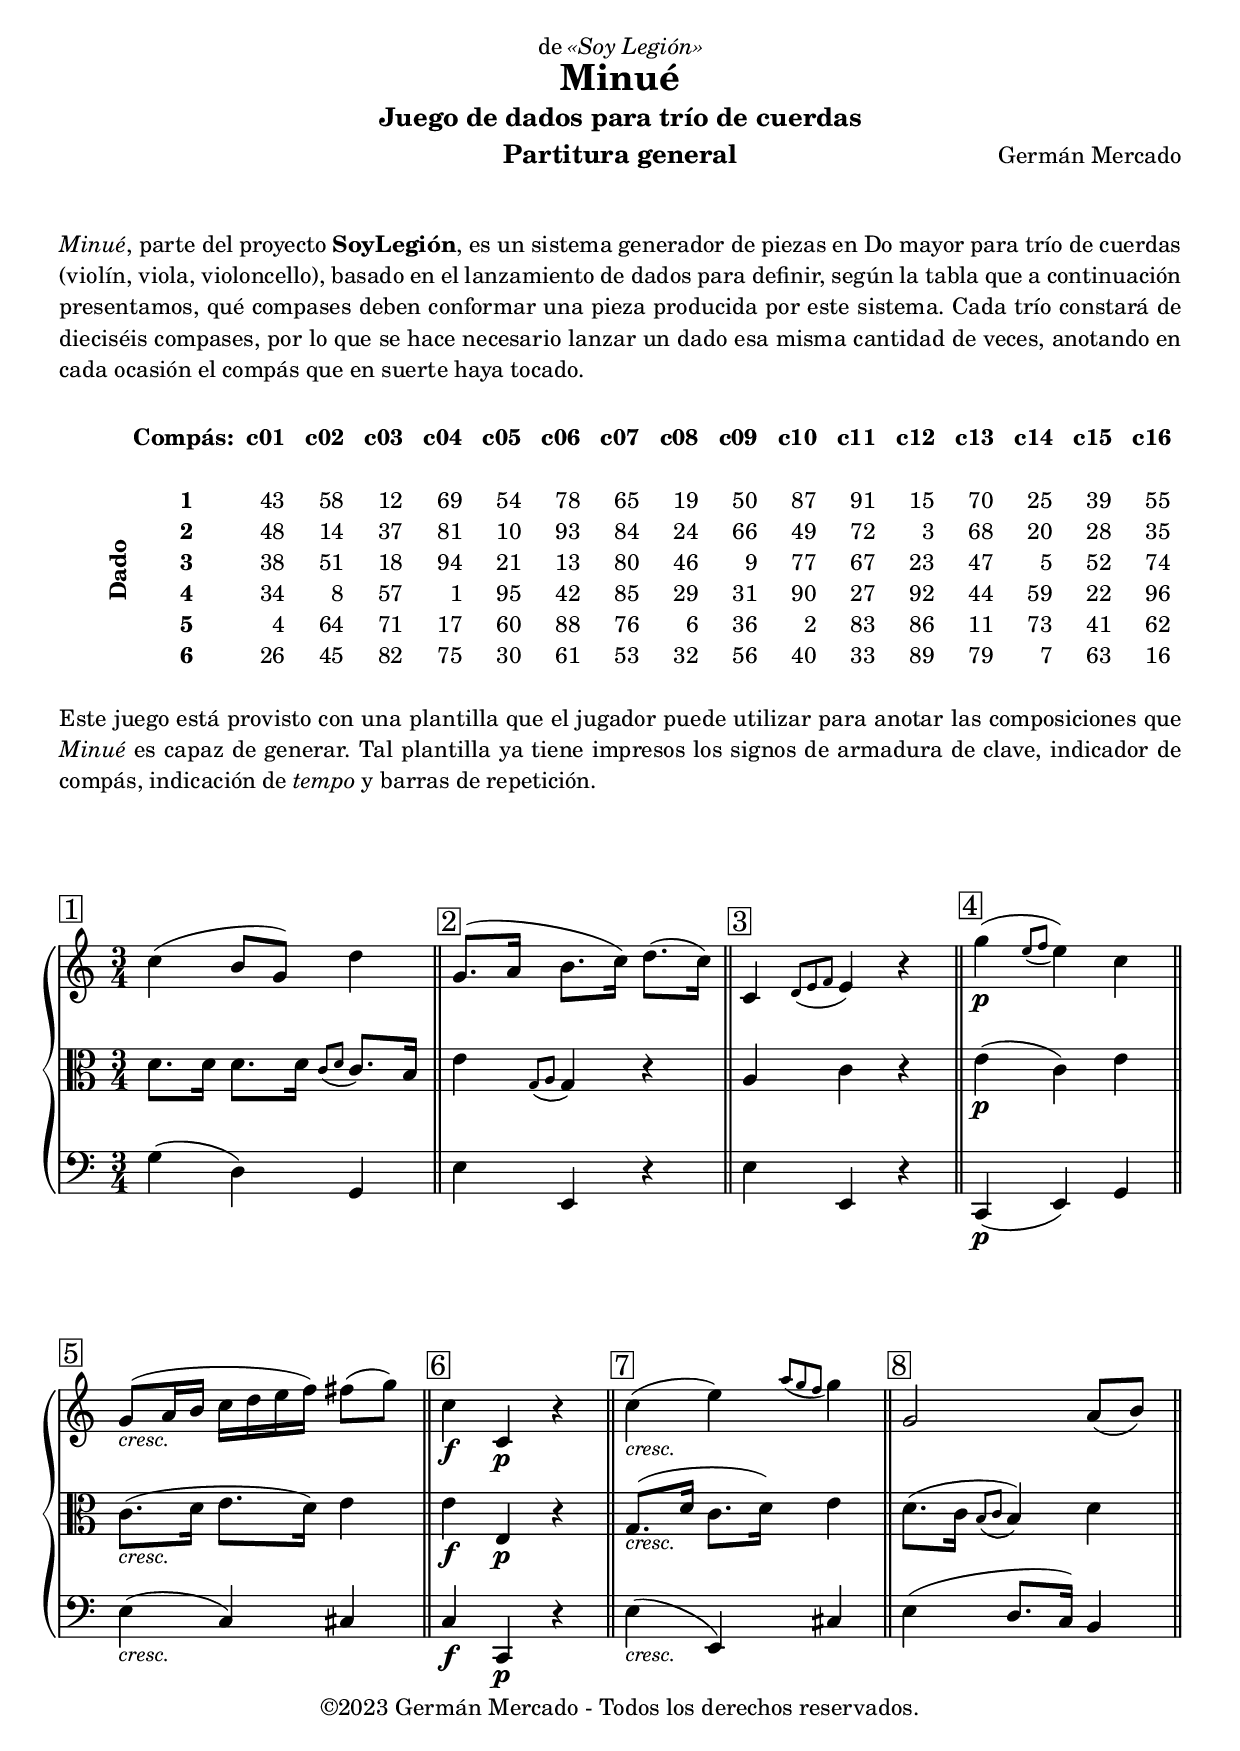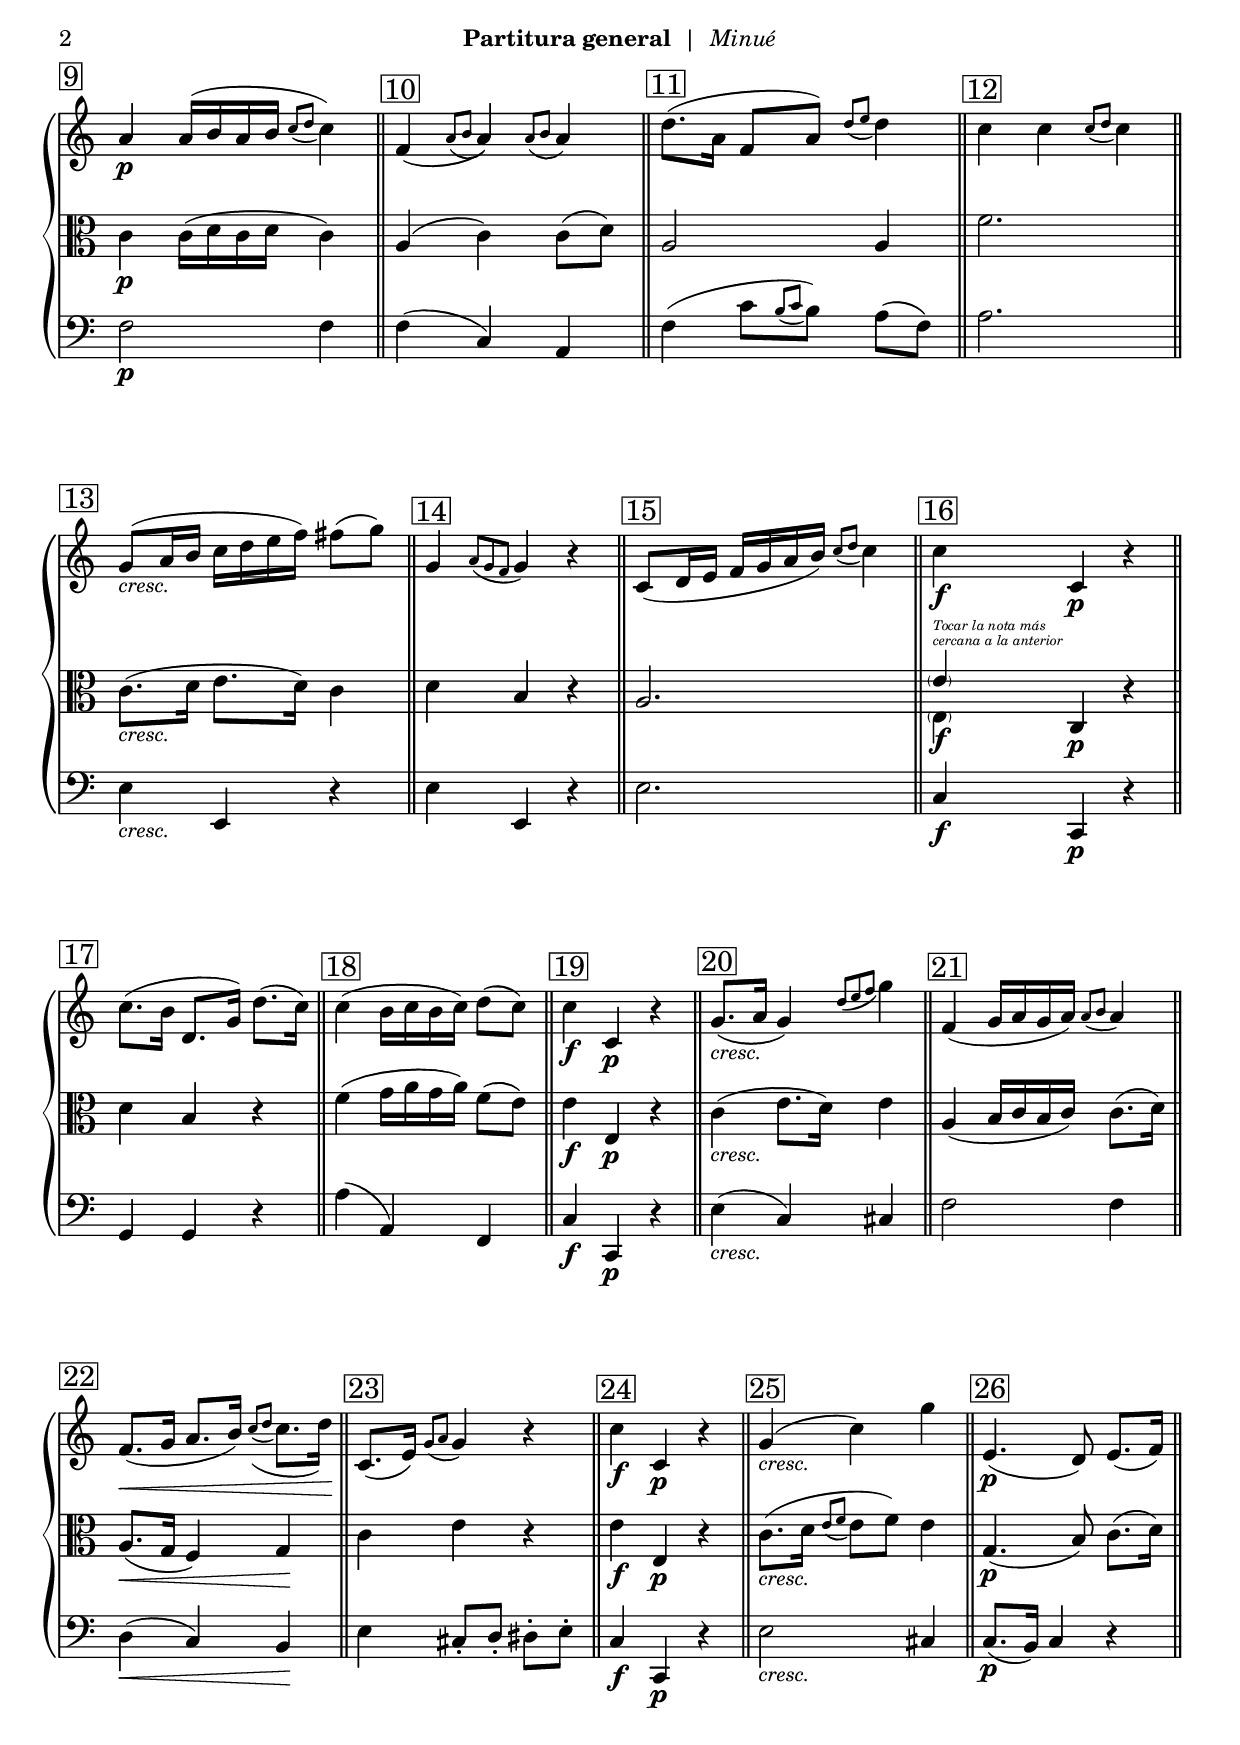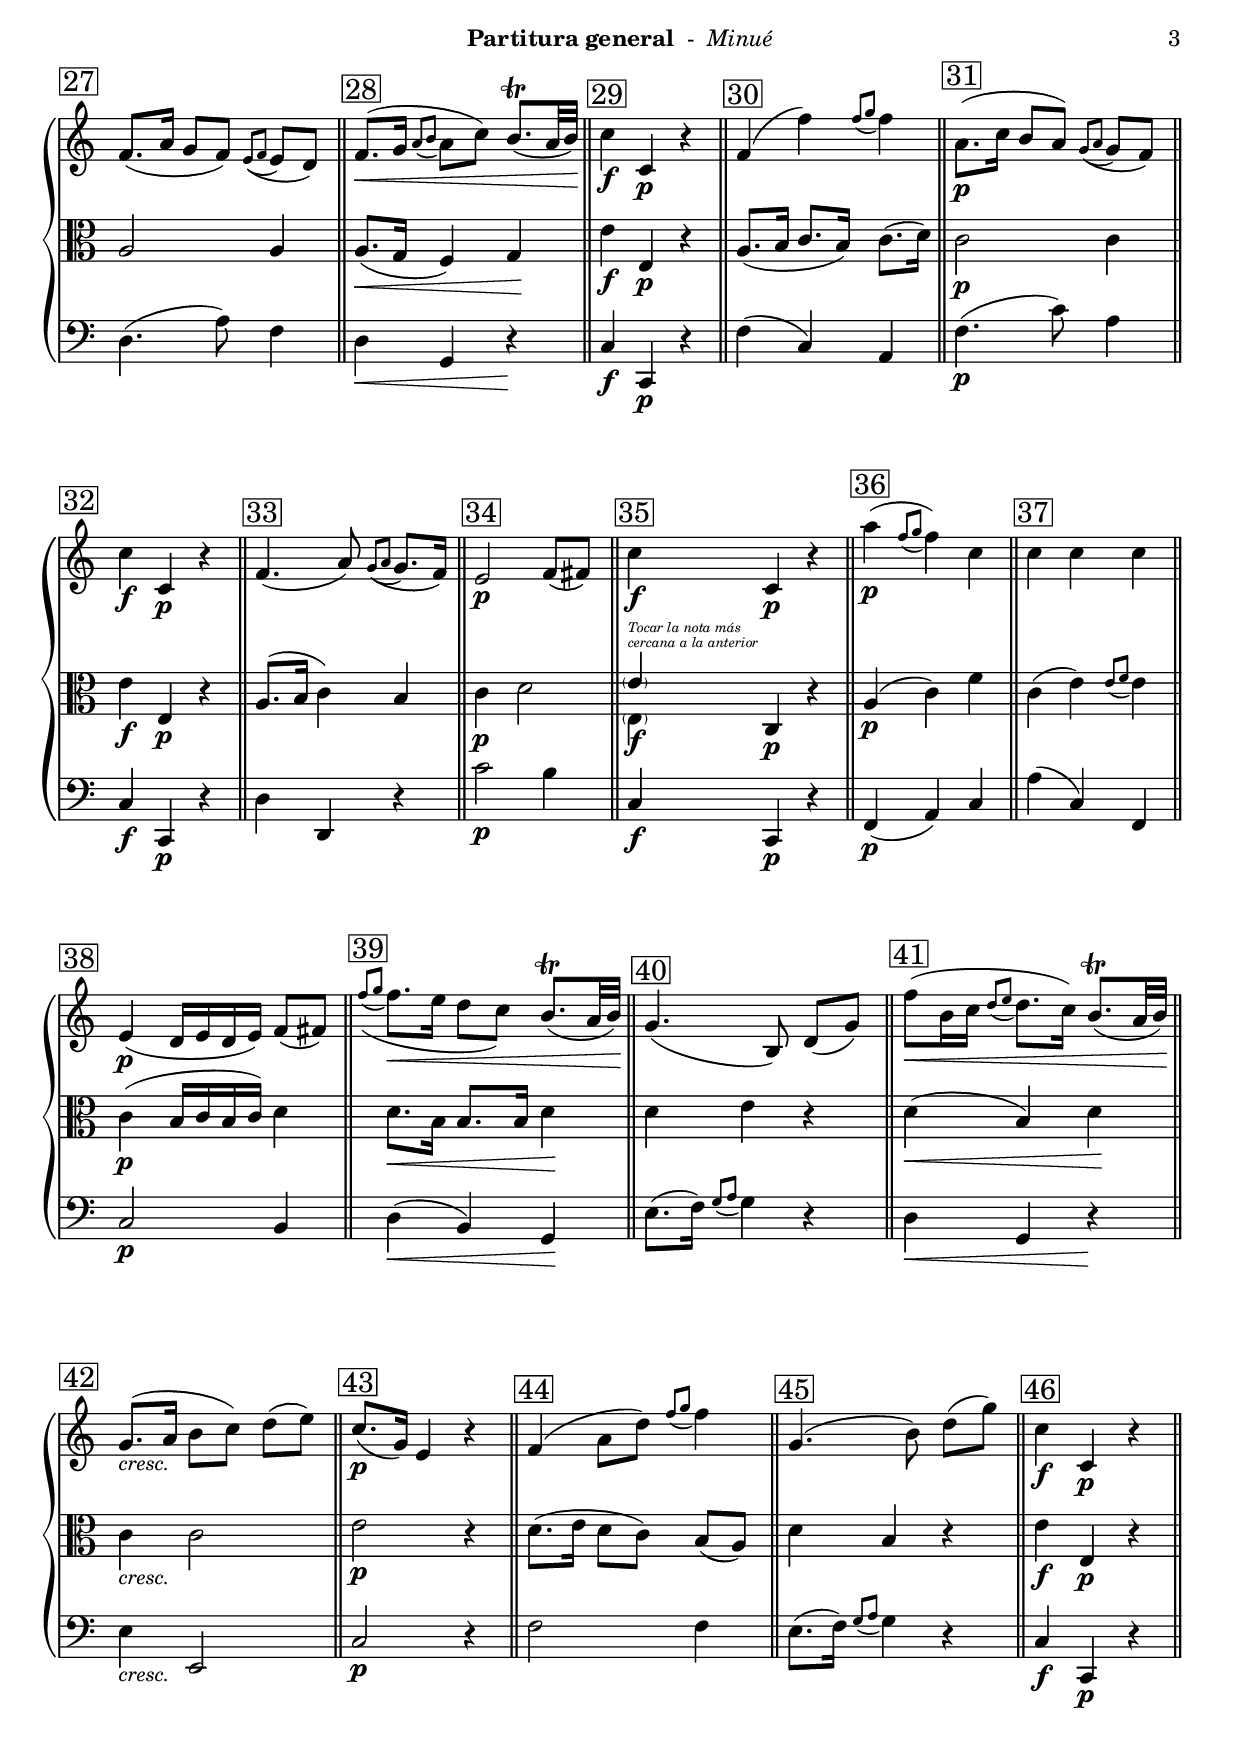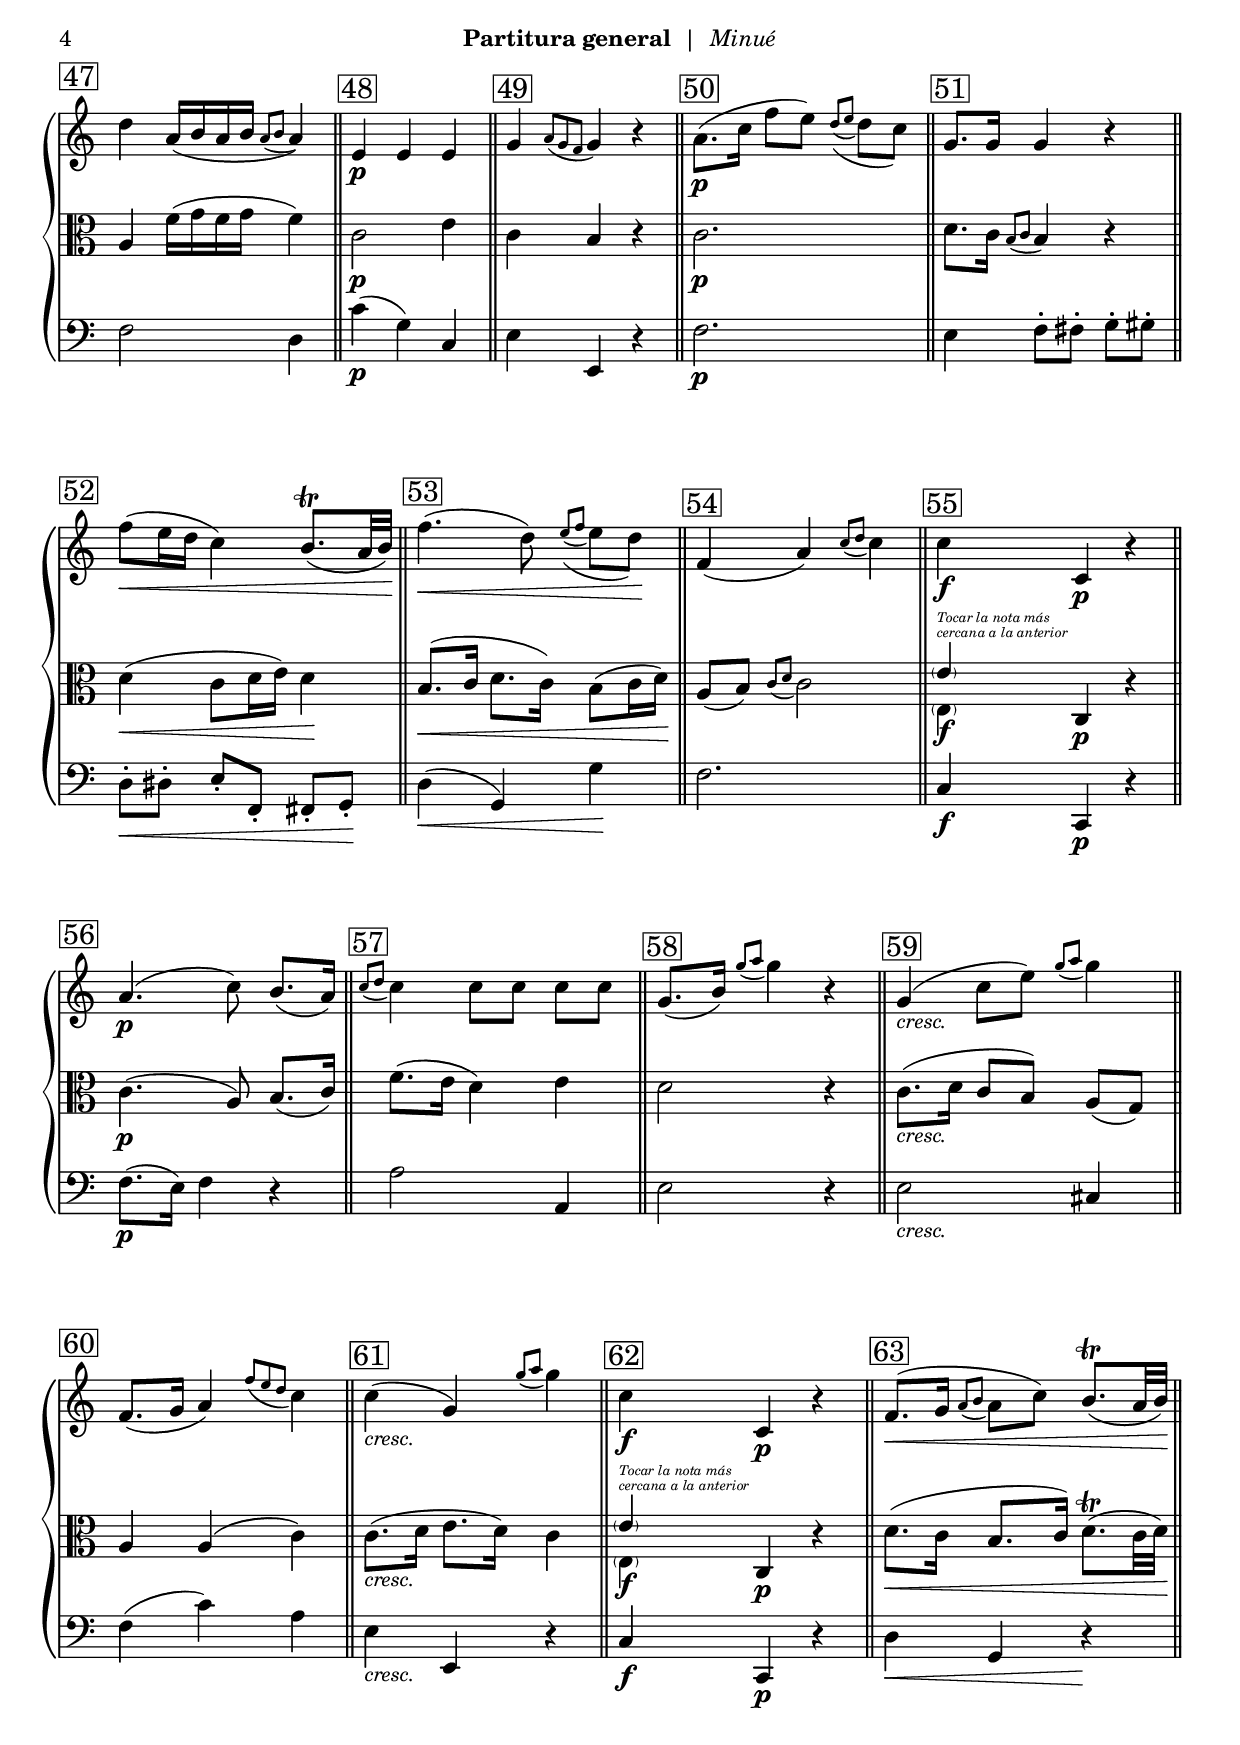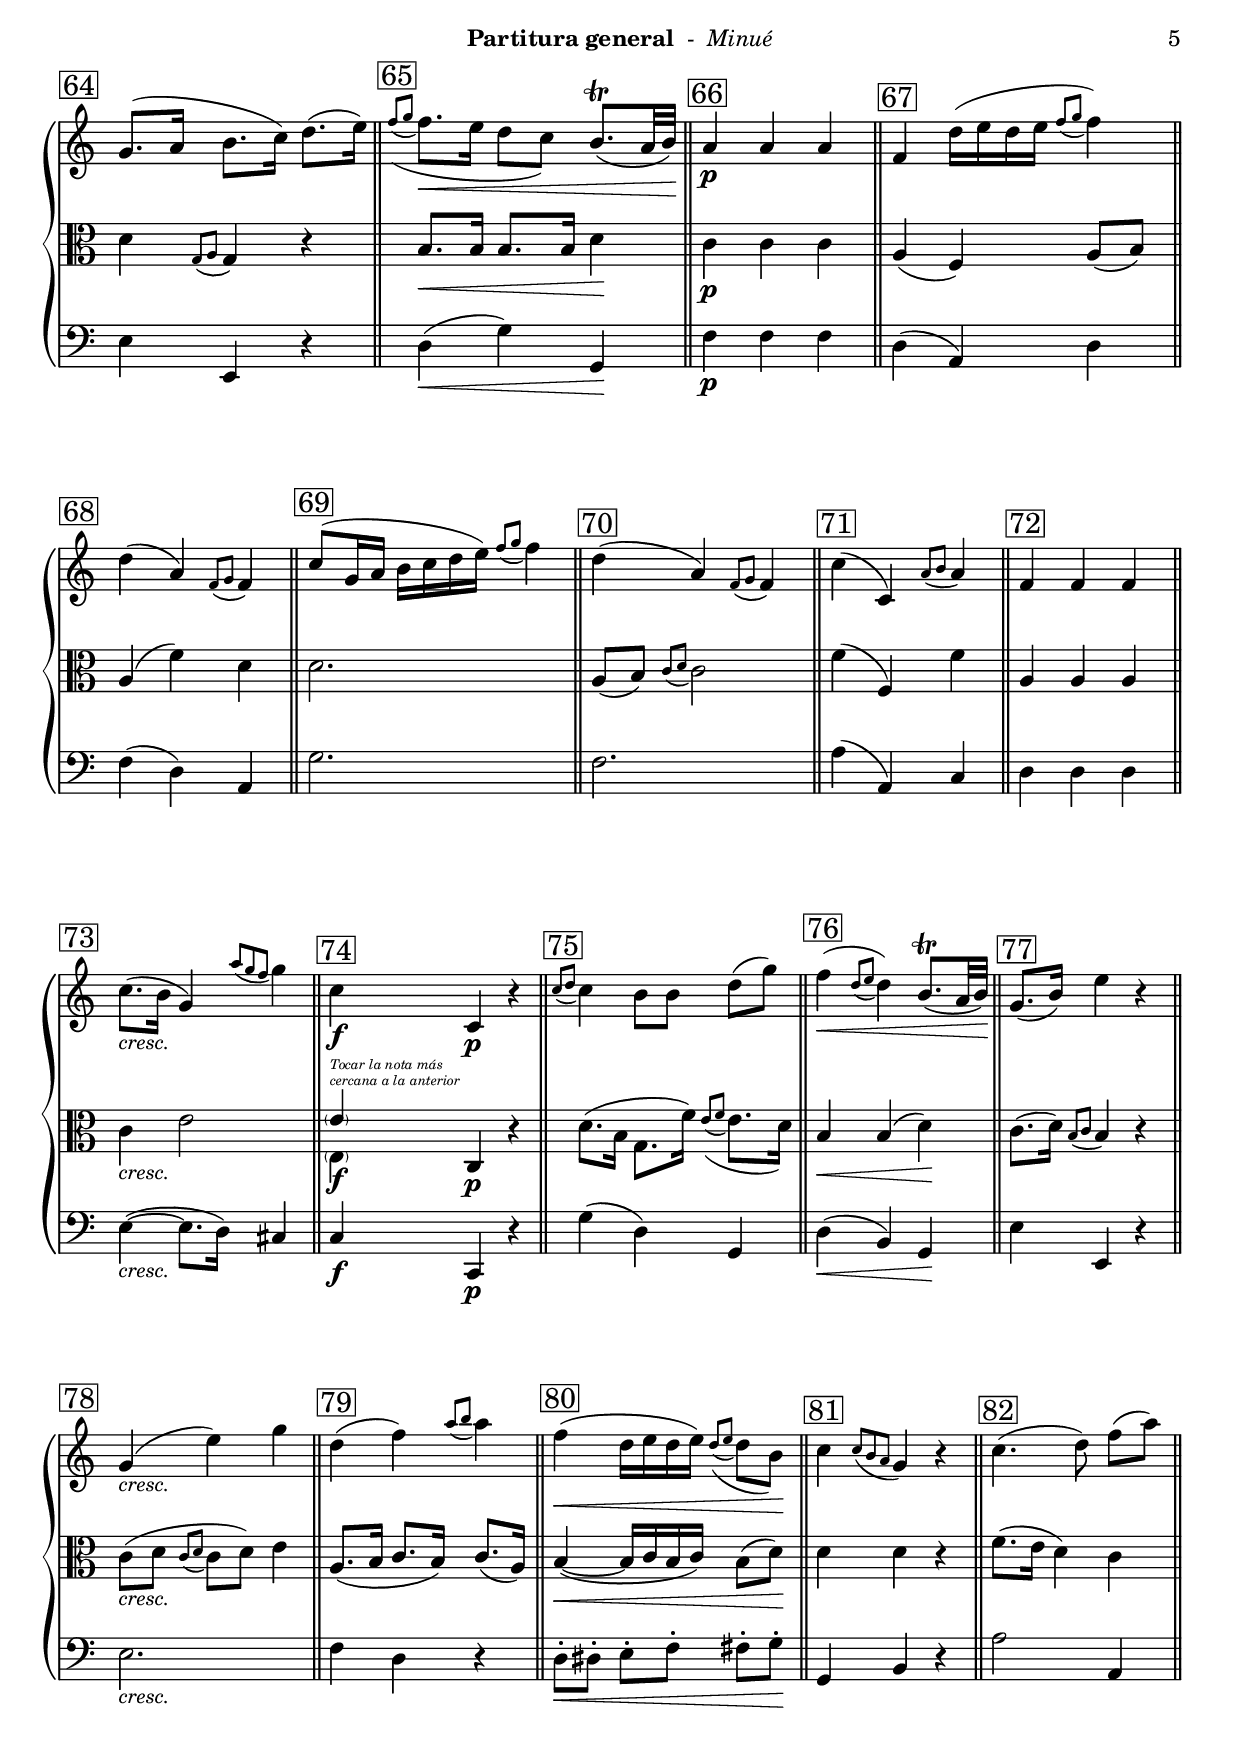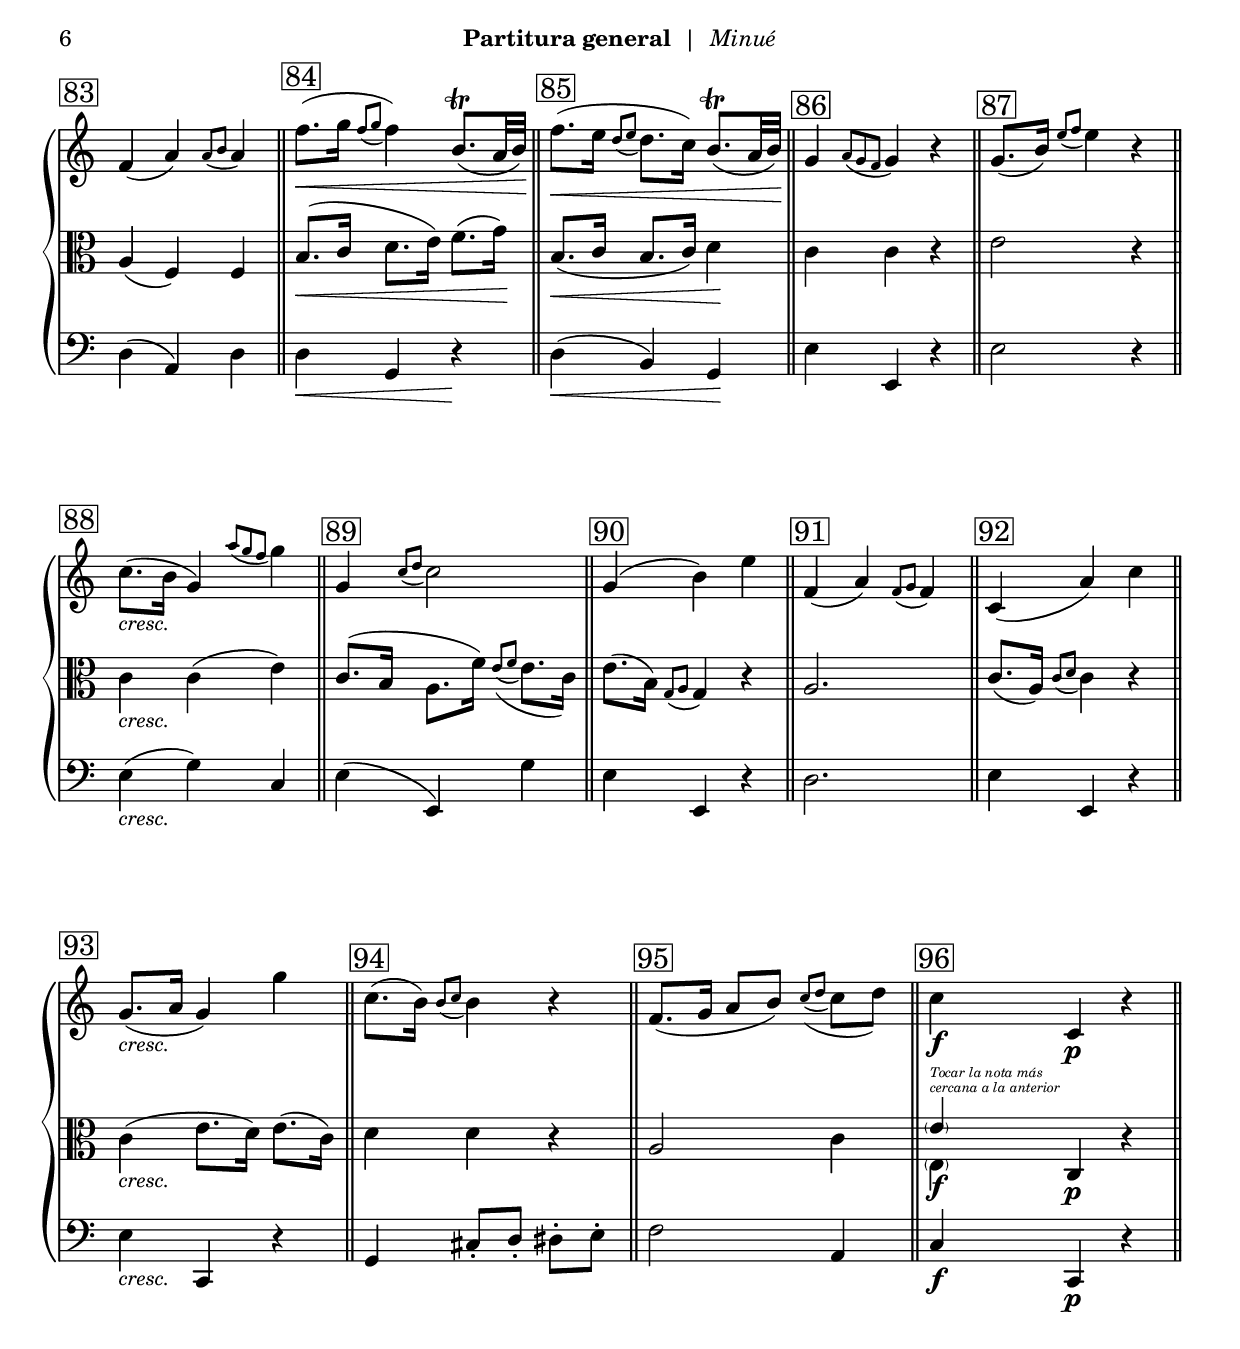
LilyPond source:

\version "2.21.80"
\pointAndClickOff

\version "2.21.80"

violin = {
  \clef "treble" \key c \major \time 3/4
  %compás 1
  c''4 (  b'8  g'8 )  d''4
  g'8. (  a'16  b'8.  c''16 ) d''8. (  c''16 )
  c'4 \acciaccatura {  d'8  e'8  f'8 } e'4 r4
  g''4 ( -\p \acciaccatura {  e''8  f''8 } e''4 )  c''4
  %compás 5
  g'8 ( -\markup{ \small\italic {cresc.} }  a'16 b'16  c''16  d''16  e''16 f''16 )  fis''8 (  g''8 )
  c''4 -\f  c'4 -\p r4
  c''4 ( -\markup{ \small\italic {cresc.} }  e''4 ) \acciaccatura {  a''8  g''8  f''8 }  g''4
  g'2  a'8 (  b'8 )
  a'4 -\p  a'16 (  b'16  a'16  b'16 \acciaccatura {  c''8  d''8 }  c''4 )
  %compás 10
  f'4 ( \acciaccatura {  a'8  b'8 }  a'4 ) \acciaccatura {  a'8  b'8 }  a'4
  d''8. (  a'16  f'8  a'8 ) \acciaccatura {  d''8  e''8 }  d''4
  c''4  c''4 \acciaccatura { c''8  d''8 }  c''4
  g'8 ( -\markup{ \small\italic {cresc.} }  a'16 b'16  c''16  d''16  e''16 f''16 )  fis''8 (  g''8 )
  g'4 \acciaccatura {  a'8  g'8  f'8 } g'4 r4
  %compás 15
  c'8 (  d'16  e'16  f'16  g'16 a'16  b'16 ) \acciaccatura { c''8  d''8 }  c''4
  c''4 -\f  c'4 -\p r4
  c''8. (  b'16  d'8.  g'16 ) d''8. (  c''16 )
  c''4 (  b'16  c''16  b'16 c''16 )  d''8 (  c''8 )
  c''4 -\f  c'4 -\p r4
  %compás 20
  g'8. ( -\markup{ \small\italic {cresc.} }  a'16 g'4 ) \acciaccatura { d''8  e''8  f''8 }  g''4
  f'4 (  g'16  a'16  g'16  a'16 ) \acciaccatura {  a'8  b'8 }  a'4
  f'8. ( -\<  g'16  a'8.  b'16 ) \acciaccatura {  c''8 (  d''8 }  c''8. d''16 ) -\!
  c'8. (  e'16 ) \acciaccatura {  g'8  a'8 }  g'4 r4
  c''4 -\f  c'4 -\p r4
  %compás 25
  g'4 ( -\markup{ \small\italic {cresc.} }  c''4 )  g''4
  e'4. ( -\p  d'8 )  e'8. (  f'16 )
  f'8. (  a'16  g'8  f'8 ) \acciaccatura {  e'8 (  f'8 }  e'8  d'8 )
  f'8. ( -\<  g'16 \acciaccatura { a'8 b'8 }  a'8  c''8 )  b'8.\trill (  a'32 b'32 ) -\!
  c''4 -\f  c'4 -\p r4
  %compás 30
  f'4 (  f''4 ) \acciaccatura { f''8 g''8 }  f''4
  a'8. ( -\p  c''16  b'8  a'8 ) \acciaccatura {  g'8 (  a'8 }  g'8  f'8 )
  c''4 -\f  c'4 -\p r4
  f'4. (  a'8 ) \acciaccatura { g'8 ( a'8 }  g'8.  f'16 )
  e'2 -\p  f'8 (  fis'8 )
  %compás 35
  c''4 -\f  c'4 -\p r4
  a''4 ( -\p \acciaccatura {  f''8  g''8 } f''4 )  c''4
  c''4  c''4  c''4
  e'4 ( -\p  d'16  e'16  d'16  e'16 )  f'8 (  fis'8 )
  \acciaccatura {  f''8 (  g''8 }  f''8. -\< e''16  d''8  c''8 )  b'8.\trill ( a'32  b'32 ) -\!
  %compás 40
  g'4. (  b8 )  d'8 (  g'8 )
  f''8 ( -\<  b'16  c''16 \acciaccatura { d''8  e''8 }  d''8.  c''16 ) b'8.\trill (  a'32  b'32 ) -\!
  g'8. ( -\markup{ \small\italic {cresc.} }  a'16  b'8  c''8 )  d''8 (  e''8 )
  c''8. ( -\p  g'16 )  e'4 r4
  f'4 (  a'8  d''8 ) \acciaccatura { f''8  g''8 }  f''4
  %compás 45
  g'4. (  b'8 )  d''8 (  g''8 )
  c''4 -\f  c'4 -\p r4
  d''4  a'16 (  b'16  a'16  b'16 \acciaccatura {  a'8  b'8 }  a'4 )
  e'4 -\p  e'4  e'4
  g'4 \acciaccatura {  a'8  g'8  f'8 } g'4 r4
  %compás 50
  a'8. ( -\p  c''16  f''8  e''8 ) \acciaccatura {  d''8 (  e''8 }  d''8 c''8 )
  g'8.  g'16  g'4 r4
  f''8 ( -\<  e''16  d''16  c''4 )  b'8.\trill (  a'32  b'32 ) -\!
  f''4. ( -\<  d''8 ) \acciaccatura { e''8 (  f''8 }  e''8  d''8 ) -\!
  f'4 (  a'4 ) \acciaccatura { c''8  d''8 }  c''4
  %compás 55
  c''4 -\f  c'4 -\p r4
  a'4. ( -\p  c''8 )  b'8. (  a'16 )
  \acciaccatura {  c''8  d''8 }  c''4  c''8  c''8  c''8  c''8
  g'8. (  b'16 ) \acciaccatura { g''8  a''8 }  g''4 r4
  g'4 ( -\markup{ \small\italic {cresc.} }  c''8  e''8 ) \acciaccatura {  g''8  a''8 }  g''4
  %compás 60
  f'8. (  g'16  a'4 ) \acciaccatura { f''8  e''8  d''8 }  c''4
  c''4 ( -\markup{ \small\italic {cresc.} }  g'4 ) \acciaccatura {  g''8  a''8 }  g''4
  c''4 -\f  c'4 -\p r4
  f'8. ( -\<  g'16 \acciaccatura { a'8 b'8 }  a'8  c''8 )  b'8.\trill (  a'32  b'32 ) -\!
  g'8. (  a'16  b'8.  c''16 ) d''8. (  e''16 )
  %compás 65
  \acciaccatura {  f''8 (  g''8 }  f''8. -\< e''16  d''8  c''8 )  b'8.\trill ( a'32  b'32 ) -\!
  a'4 -\p  a'4  a'4
  f'4  d''16 (  e''16  d''16 e''16 \acciaccatura {  f''8  g''8 } f''4 )
  d''4 (  a'4 ) \acciaccatura { f'8 g'8 }  f'4
  c''8 (  g'16  a'16  b'16 c''16  d''16  e''16 ) \acciaccatura { f''8 g''8 }  f''4
  %compás 70
  d''4 (  a'4 ) \acciaccatura { f'8 g'8 }  f'4
  c''4 (  c'4 ) \acciaccatura { a'8 b'8 }  a'4
  f'4  f'4  f'4
  c''8. ( -\markup{ \small\italic {cresc.} }  b'16 g'4 ) \acciaccatura { a''8  g''8  f''8 }  g''4
  c''4 -\f  c'4 -\p r4
  %compás 75
  \acciaccatura {  c''8  d''8 }  c''4 b'8  b'8  d''8 (  g''8 )
  f''4 ( -\< \acciaccatura {  d''8  e''8 } d''4 )  b'8.\trill (  a'32  b'32 ) -\!
  g'8. (  b'16 )  e''4 r4
  g'4 ( -\markup{ \small\italic {cresc.} }  e''4 ) g''4
  d''4 (  f''4 ) \acciaccatura { a''8 b''8 }  a''4
  %compás 80
  f''4 ( -\<  d''16  e''16  d''16 e''16 ) \acciaccatura {  d''8 (  e''8 } d''8  b'8 ) -\!
  c''4 \acciaccatura { c''8  b'8  a'8 }  g'4 r4
  c''4. (  d''8 )  f''8 (  a''8 )
  f'4 (  a'4 ) \acciaccatura { a'8  b'8 }  a'4
  f''8. ( -\<  g''16 \acciaccatura { f''8 g''8 }  f''4 )  b'8.\trill (  a'32 b'32 ) -\!
  %compás 85
  f''8. ( -\<  e''16 \acciaccatura { d''8 e''8 }  d''8.  c''16 )  b'8.\trill ( a'32  b'32 ) -\!
  g'4 \acciaccatura {  a'8  g'8  f'8 } g'4 r4
  g'8. (  b'16 ) \acciaccatura { e''8 f''8 }  e''4 r4
  c''8. ( -\markup{ \small\italic {cresc.} }  b'16 g'4 ) \acciaccatura { a''8  g''8  f''8 }  g''4
  g'4 \acciaccatura {  c''8  d''8 } c''2
  %compás 90
  g'4 (  b'4 )  e''4
  f'4 (  a'4 ) \acciaccatura { f'8  g'8 }  f'4
  c'4 (  a'4 )  c''4
  g'8. ( -\markup{ \small\italic {cresc.} }  a'16 g'4 )  g''4
  c''8. (  b'16 ) \acciaccatura { b'8 c''8 }  b'4 r4
  %compás 95
  f'8. (  g'16  a'8  b'8 ) \acciaccatura {  c''8 (  d''8 }  c''8  d''8 )
  c''4 -\f  c'4 -\p r4
}

\version "2.21.80"

viola = {
  \clef "alto" \key c \major \time 3/4
  %compás 1
  d'8.  d'16  d'8.  d'16 \acciaccatura {  c'8  d'8 }  c'8.  b16
  e'4 \acciaccatura {  g8  a8 }  g4 r4
  a4  c'4 r4
  e'4 ( -\p  c'4 )  e'4
  %compás 5
  c'8. ( -\markup{ \small\italic {cresc.} }  d'16 e'8.  d'16 )  e'4
  e'4 -\f  e4 -\p r4
  g8. ( -\markup{ \small\italic {cresc.} }  d'16 c'8.  d'16 )  e'4
  d'8. (  c'16 \acciaccatura { b8 c'8 }  b4 )  d'4
  c'4 -\p  c'16 (  d'16  c'16 d'16  c'4 )
  %compás 10
  a4 (  c'4 )  c'8 (  d'8 )
  a2  a4
  f'2.
  c'8. ( -\markup{ \small\italic {cresc.} }  d'16 e'8.  d'16 )  c'4
  d'4  b4 r4
  %compás 15
  a2.
  << { \textLengthOn \parenthesize e'4_\f^\markup { \italic \magnify #0.6 "cercana a la anterior"}^\markup { \italic \magnify #0.6 "Tocar la nota más" } } \\ { \parenthesize e4 } >> c_\p r
  d'4  b4 r4
  f'4 (  g'16  a'16  g'16 a'16 )  f'8 (  e'8 )
  e'4 -\f  e4 -\p r4
  %compás 20
  c'4 ( -\markup{ \small\italic {cresc.} }  e'8. d'16 )  e'4
  a4 (  b16  c'16  b16  c'16 ) c'8. (  d'16 )
  a8. ( -\<  g16  f4 )  g4 -\!
  c'4  e'4 r4
  e'4 -\f  e4 -\p r4
  %compás 25
  c'8. ( -\markup{ \small\italic {cresc.} }  d'16 \acciaccatura {  e'8  f'8 }  e'8  f'8 )  e'4
  g4. ( -\p  b8 )  c'8. (  d'16 )
  a2  a4
  a8. ( -\<  g16  f4 )  g4 -\!
  e'4 -\f  e4 -\p r4
  %compás 30
  a8. (  b16  c'8.  b16 )  c'8. (  d'16 )
  c'2 -\p  c'4
  e'4 -\f  e4 -\p r4
  a8. (  b16  c'4 )  b4
  c'4 -\p  d'2
  %compás 35
  << { \textLengthOn \parenthesize e'4_\f^\markup { \italic \magnify #0.6 "cercana a la anterior"}^\markup { \italic \magnify #0.6 "Tocar la nota más" } } \\ { \parenthesize e4 } >> c_\p r
  a4 ( -\p  c'4 )  f'4
  c'4 (  e'4 ) \acciaccatura { e'8 f'8 }  e'4
  c'4 ( -\p  b16  c'16  b16  c'16 )  d'4
  d'8. -\<  b16  b8.  b16 d'4 -\!
  %compás 40
  d'4  e'4 r4
  d'4 ( -\<  b4 )  d'4 -\!
  c'4 -\markup{ \small\italic {cresc.} }  c'2
  e'2 -\p r4
  d'8. (  e'16  d'8  c'8 ) b8 (  a8 )
  %compás 45
  d'4  b4 r4
  e'4 -\f  e4 -\p r4
  a4  f'16 (  g'16  f'16 g'16  f'4 )
  c'2 -\p  e'4
  c'4  b4 r4
  %compás 50
  c'2. -\p
  d'8.  c'16 \acciaccatura { b8  c'8 }  b4 r4
  d'4 ( -\<  c'8  d'16  e'16 ) d'4 -\!
  b8. ( -\<  c'16  d'8.  c'16 ) b8 (  c'16  d'16 ) -\!
  a8 (  b8 ) \acciaccatura {  c'8  d'8 } c'2
  %compás 55
  << { \textLengthOn \parenthesize e'4_\f^\markup { \italic \magnify #0.6 "cercana a la anterior"}^\markup { \italic \magnify #0.6 "Tocar la nota más" } } \\ { \parenthesize e4 } >> c_\p r
  c'4. ( -\p  a8 )  b8. (  c'16 )
  f'8. (  e'16  d'4 )  e'4
  d'2 r4
  c'8. ( -\markup{ \small\italic {cresc.} }  d'16 c'8  b8 )  a8 (  g8 )
  %compás 60
  a4  a4 (  c'4 )
  c'8. ( -\markup{ \small\italic {cresc.} }  d'16  e'8.  d'16 )  c'4
  << { \textLengthOn \parenthesize e'4_\f^\markup { \italic \magnify #0.6 "cercana a la anterior"}^\markup { \italic \magnify #0.6 "Tocar la nota más" } } \\ { \parenthesize e4 } >> c_\p r
  d'8. ( -\<  c'16  b8.  c'16 ) d'8.\trill (  c'32  d'32 ) -\!
  d'4 \acciaccatura {  g8  a8 }  g4 r4
  %compás 65
  b8. -\<  b16  b8.  b16  d'4 -\!
  c'4 -\p  c'4  c'4
  a4 (  f4 )  a8 (  b8 )
  a4 (  f'4 )  d'4
  d'2.
  %compás 70
  a8 (  b8 ) \acciaccatura {  c'8  d'8 } c'2
  f'4 (  f4 )  f'4
  a4  a4  a4
  c'4 -\markup{ \small\italic {cresc.} }  e'2
  << { \textLengthOn \parenthesize e'4_\f^\markup { \italic \magnify #0.6 "cercana a la anterior"}^\markup { \italic \magnify #0.6 "Tocar la nota más" } } \\ { \parenthesize e4 } >> c_\p r
  %compás 75
  d'8. (  b16  g8.  f'16 ) \acciaccatura {  e'8 (  f'8 }  e'8. d'16 )
  b4 -\<  b4 (  d'4 ) -\!
  c'8. (  d'16 ) \acciaccatura { b8 c'8 }  b4 r4
  c'8 ( -\markup{ \small\italic {cresc.} }  d'8 \acciaccatura {  c'8  d'8 }  c'8  d'8 )  e'4
  a8. (  b16  c'8.  b16 )  c'8. ( a16 )
  %compás 80
  b4 ( ~ -\<  b16  c'16  b16  c'16 )  b8 (  d'8 ) -\!
  d'4  d'4 r4
  f'8. (  e'16  d'4 )  c'4
  a4 (  f4 )  f4
  b8. ( -\<  c'16  d'8.  e'16 ) f'8. (  g'16 ) -\!
  %compás 85
  b8. ( -\<  c'16  b8.  c'16 ) d'4 -\!
  c'4  c'4 r4
  e'2 r4
  c'4 -\markup{ \small\italic {cresc.} }  c'4 ( e'4 )
  c'8. (  b16  a8.  f'16 ) \acciaccatura {  e'8 (  f'8 }  e'8. c'16 )
  %compás 90
  e'8. (  b16 ) \acciaccatura { g8 a8 }  g4 r4
  a2.
  c'8. (  a16 ) \acciaccatura { c'8  d'8 }  c'4 r4
  c'4 ( -\markup{ \small\italic {cresc.} }  e'8. d'16 )  e'8. (  c'16 )
  d'4  d'4 r4
  %compás 95
  a2  c'4
  << { \textLengthOn \parenthesize e'4_\f^\markup { \italic \magnify #0.6 "cercana a la anterior"}^\markup { \italic \magnify #0.6 "Tocar la nota más" } } \\ { \parenthesize e4 } >> c_\p r
}

\version "2.21.80"

violoncello = {
  \clef "bass" \key c \major \time 3/4
  %compás 1
  g4 (  d4 )  g,4
  e4  e,4 r4
  e4  e,4 r4
  c,4 ( -\p  e,4 )  g,4
  %compás 5
  e4 ( -\markup{ \small\italic {cresc.} }  c4 ) cis4
  c4 -\f  c,4 -\p r4
  e4 ( -\markup{ \small\italic {cresc.} }  e,4 ) cis4
  e4 (  d8.  c16 )  b,4
  f2 -\p  f4
  %compás 10
  f4 (  c4 )  a,4
  f4 (  c'8[ \acciaccatura { b8  c'8 }  b8 ] )  a8 (  f8 )
  a2.
  e4 -\markup{ \small\italic {cresc.} }  e,4 r4
  e4  e,4 r4
  %compás 15
  e2.
  c4 -\f  c,4 -\p r4
  g,4  g,4 r4
  a4 (  a,4 )  f,4
  c4 -\f  c,4 -\p r4
  %compás 20
  e4 ( -\markup{ \small\italic {cresc.} }  c4 ) cis4
  f2  f4
  d4 ( -\<  c4 )  b,4 -\!
  e4  cis8 [ -.  d8 ] -.  dis8 -. e8 -.
  c4 -\f  c,4 -\p r4
  %compás 25
  e2 -\markup{ \small\italic {cresc.} }  cis4
  c8. ( -\p  b,16 )  c4 r4
  d4. (  a8 )  f4
  d4 -\<  g,4 r4 -\!
  c4 -\f  c,4 -\p r4
  %compás 30
  f4 (  c4 )  a,4
  f4. ( -\p  c'8 )  a4
  c4 -\f  c,4 -\p r4
  d4  d,4 r4
  c'2 -\p  b4
  %compás 35
  c4 -\f  c,4 -\p r4
  f,4 ( -\p  a,4 )  c4
  a4 (  c4 )  f,4
  c2 -\p  b,4
  d4 ( -\<  b,4 )  g,4 -\!
  %compás 40
  e8. (  f16 ) \acciaccatura { g8  a8 }  g4 r4
  d4 -\<  g,4 r4 -\!
  e4 -\markup{ \small\italic {cresc.} }  e,2
  c2 -\p r4
  f2  f4
  %compás 45
  e8. (  f16 ) \acciaccatura { g8  a8 }  g4 r4
  c4 -\f  c,4 -\p r4
  f2  d4
  c'4 ( -\p  g4 )  c4
  e4  e,4 r4
  %compás 50
  f2. -\p
  e4  f8 -.  fis8 -.  g8 -. gis8 -.
  d8 -. -\<  dis8 -.  e8 -.  f,8 -. fis,8 -.  g,8 -. -\!
  d4 ( -\<  g,4 )  g4 -\!
  f2.
  %compás 55
  c4 -\f  c,4 -\p r4
  f8. ( -\p  e16 )  f4 r4
  a2  a,4
  e2 r4
  e2 -\markup{ \small\italic {cresc.} }  cis4
  %compás 60
  f4 (  c'4 )  a4
  e4 -\markup{ \small\italic {cresc.} }  e,4 r4
  c4 -\f  c,4 -\p r4
  d4 -\<  g,4 r4 -\!
  e4  e,4 r4
  %compás 65
  d4 ( -\<  g4 )  g,4 -\!
  f4 -\p  f4  f4
  d4 (  a,4 )  d4
  f4 (  d4 )  a,4
  g2.
  %compás 70
  f2.
  a4 (  a,4 )  c4
  d4  d4  d4
  e4 ( ~ -\markup{ \small\italic {cresc.} }  e8. d16 )  cis4
  c4 -\f  c,4 -\p r4
  %compás 75
  g4 (  d4 )  g,4
  d4 ( -\<  b,4 )  g,4 -\!
  e4  e,4 r4
  e2. -\markup{ \small\italic {cresc.} }
  f4  d4 r4
  %compás 80
  d8 -. -\<  dis8 -.  e8 -.  f8 -.  fis8 -.  g8 -. -\!
  g,4  b,4 r4
  a2  a,4
  d4 (  a,4 )  d4
  d4 -\<  g,4 r4 -\!
  %compás 85
  d4 ( -\<  b,4 )  g,4 -\!
  e4  e,4 r4
  e2 r4
  e4 ( -\markup{ \small\italic {cresc.} }  g4 ) c4
  e4 (  e,4 )  g4
  %compás 90
  e4  e,4 r4
  d2.
  e4  e,4 r4
  e4 -\markup{ \small\italic {cresc.} }  c,4 r4
  g,4  cis8 -.  d8 -.  dis8 -. e8 -.
  %compás 95
  f2  a,4
  c4 -\f  c,4 -\p r4
}


\header {
  dedication = \markup { "de" \italic "«Soy Legión»"}
  title = "Minué"
  subtitle = "Juego de dados para trío de cuerdas"
  composer = \markup { "Germán Mercado" }
  instrument = "Partitura general"
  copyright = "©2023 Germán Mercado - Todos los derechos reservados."
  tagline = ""
}


global = {
  \override Score.BarNumber.break-visibility = #end-of-line-invisible
  \override Score.BarNumber.font-size = #2
  \override Score.BarNumber.stencil = #(make-stencil-boxer 0.1 0.25 ly:text-interface::print)
  \override Score.BarNumber.self-alignment-X = #-1
  \set Timing.defaultBarType = "||"
  
}

trio = \new GrandStaff <<
  \overrideTimeSignatureSettings 3/4 1/4 1,1,1 #'() %para dividir beats.
  \override Score.MetronomeMark.stencil = ##f
  \set Score.barNumberVisibility = #all-bar-numbers-visible
  \new Staff { \bar "" \violin }
  \new Staff { \viola }
  \new Staff { \violoncello }
>>


\markup {
  \column {
    \vspace #2
    \fill-line {
      \justify  {\concat{\italic {Minué},} parte del proyecto \concat{\bold{Soy Legión},}
                 es un sistema generador de piezas en Do mayor para trío de cuerdas
                 (violín, viola, violoncello), basado en el lanzamiento de dados
                 para definir, según la tabla que a continuación presentamos, qué
                 compases deben conformar una pieza producida por este sistema.
                 Cada trío constará de dieciséis compases, por lo que se hace
                 necesario lanzar un dado esa misma cantidad de veces, anotando en
                 cada ocasión el compás que en suerte haya tocado. \lower #5 {\null}
      }
    }
    \fill-line {
      \right-column {\hspace #3 }
      \right-column {\hspace #1 \hspace #1 \hspace #1 \hspace #1 \rotate#90 {\bold "Dado"} }
      \center-column {\bold {"Compás: " \hspace #1 1 2 3 4 5 6 }}
      %\right-column {\hspace #1 }
      \right-column {\bold c01 \hspace #1 43 48 38 34 4 26 }
      \right-column {\bold c02 \hspace #1 58 14 51 8 64 45 }
      \right-column {\bold c03 \hspace #1 12 37 18 57 71 82 }
      \right-column {\bold c04 \hspace #1 69 81 94 1 17 75 }
      \right-column {\bold c05 \hspace #1 54 10 21 95 60 30 }
      \right-column {\bold c06 \hspace #1 78 93 13 42 88 61 }
      \right-column {\bold c07 \hspace #1 65 84 80 85 76 53 }
      \right-column {\bold c08 \hspace #1 19 24 46 29 6 32 }
      \right-column {\bold c09 \hspace #1 50 66 9 31 36 56 }
      \right-column {\bold c10 \hspace #1 87 49 77 90 2 40 }
      \right-column {\bold c11 \hspace #1 91 72 67 27 83 33 }
      \right-column {\bold c12 \hspace #1 15 3 23 92 86 89 }
      \right-column {\bold c13 \hspace #1 70 68 47 44 11 79 }
      \right-column {\bold c14 \hspace #1 25 20 5 59 73 7 }
      \right-column {\bold c15 \hspace #1 39 28 52 22 41 63 }
      \right-column {\bold c16 \hspace #1 55 35 74 96 62 16 }
      \right-column {\hspace #3 }
    }
    \fill-line {
      \justify {
        \vspace #2
        Este juego está provisto con una plantilla que el jugador
        puede utilizar para anotar las composiciones que 
        \italic{Minué} es capaz de generar. Tal plantilla
        ya tiene impresos los signos de armadura de clave,
        indicador de compás, indicación de \italic{tempo} y
        barras de repetición.
      }
    }
    \vspace #3
  }
}

#(set-global-staff-size 20 )
\score {
  << \trio \global >>
  \layout {
     indent = 0\cm
  }
}

\paper {
  oddHeaderMarkup = \markup {
    \fill-line {
      " "
      \justify {
        \on-the-fly #not-first-page \bold \fromproperty #'header:instrument
        \on-the-fly #not-first-page " - "
        \on-the-fly #not-first-page \italic \fromproperty #'header:title
      }
      \on-the-fly #print-page-number-check-first \fromproperty #'page:page-number-string
    }
  }
  evenHeaderMarkup = \markup {
    \fill-line {
      \on-the-fly #print-page-number-check-first \fromproperty #'page:page-number-string
      \justify {
        \on-the-fly #not-first-page \bold \fromproperty #'header:instrument
        \on-the-fly #not-first-page " | "
        \on-the-fly #not-first-page \italic \fromproperty #'header:title
      }
      " "
    }
  }
}